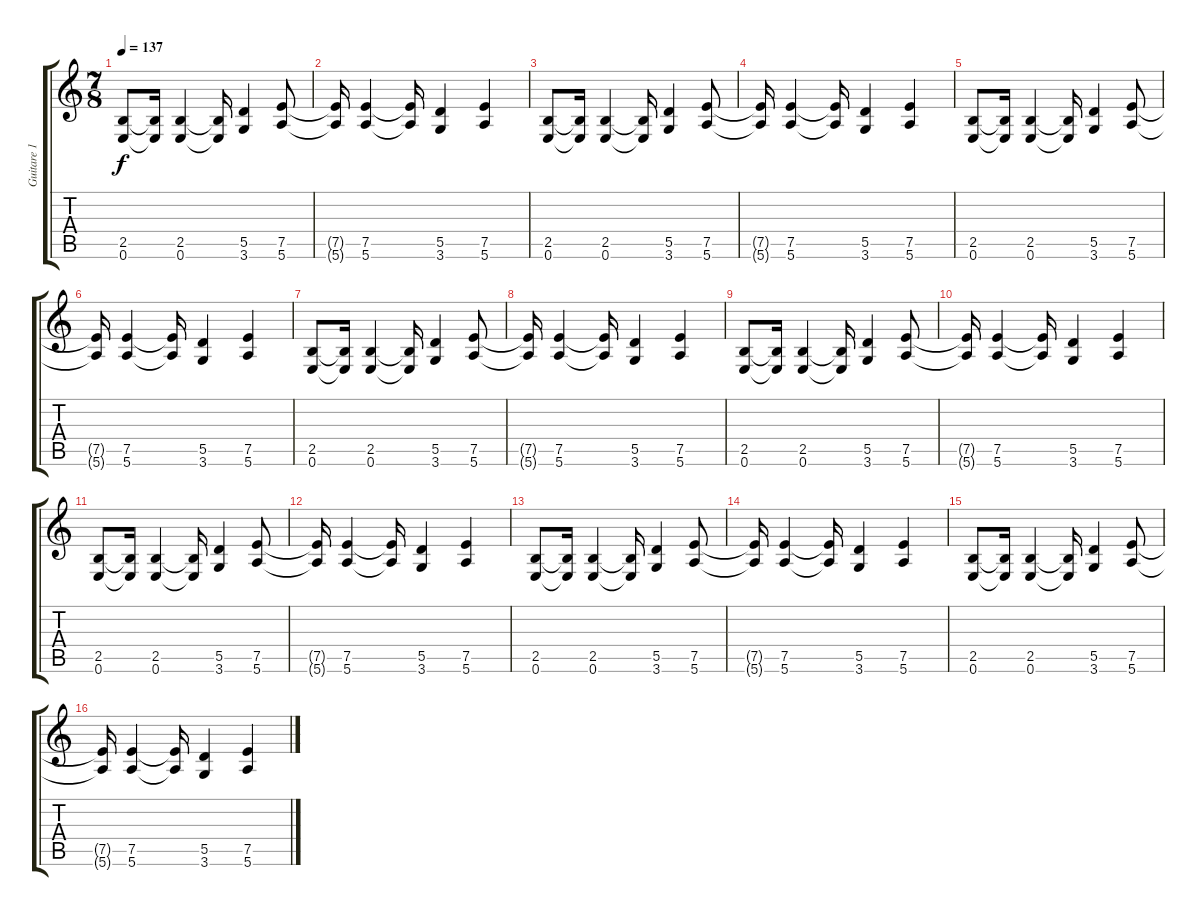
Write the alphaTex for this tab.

\track ("Guitare 1" "Guitare 1") {instrument overdrivenguitar}
\staff {score tabs}
\tuning (E4 B3 G3 D3 A2 E2) {hide}
\ts (7 8)
\tempo 137
\clef g2
\ks c
(2.5 0.6).8{dy f} (2.5{t} 0.6{t}).16 (2.5 0.6).4 (2.5{t} 0.6{t}).16 (5.5 3.6).4 (7.5 5.6).8 |
(7.5{t} 5.6{t}).16 (7.5 5.6).4 (7.5{t} 5.6{t}).16 (5.5 3.6).4 (7.5 5.6).4 |
(2.5 0.6).8 (2.5{t} 0.6{t}).16 (2.5 0.6).4 (2.5{t} 0.6{t}).16 (5.5 3.6).4 (7.5 5.6).8 |
(7.5{t} 5.6{t}).16 (7.5 5.6).4 (7.5{t} 5.6{t}).16 (5.5 3.6).4 (7.5 5.6).4 |
(2.5 0.6).8 (2.5{t} 0.6{t}).16 (2.5 0.6).4 (2.5{t} 0.6{t}).16 (5.5 3.6).4 (7.5 5.6).8 |
(7.5{t} 5.6{t}).16 (7.5 5.6).4 (7.5{t} 5.6{t}).16 (5.5 3.6).4 (7.5 5.6).4 |
(2.5 0.6).8 (2.5{t} 0.6{t}).16 (2.5 0.6).4 (2.5{t} 0.6{t}).16 (5.5 3.6).4 (7.5 5.6).8 |
(7.5{t} 5.6{t}).16 (7.5 5.6).4 (7.5{t} 5.6{t}).16 (5.5 3.6).4 (7.5 5.6).4 |
(2.5 0.6).8 (2.5{t} 0.6{t}).16 (2.5 0.6).4 (2.5{t} 0.6{t}).16 (5.5 3.6).4 (7.5 5.6).8 |
(7.5{t} 5.6{t}).16 (7.5 5.6).4 (7.5{t} 5.6{t}).16 (5.5 3.6).4 (7.5 5.6).4 |
(2.5 0.6).8 (2.5{t} 0.6{t}).16 (2.5 0.6).4 (2.5{t} 0.6{t}).16 (5.5 3.6).4 (7.5 5.6).8 |
(7.5{t} 5.6{t}).16 (7.5 5.6).4 (7.5{t} 5.6{t}).16 (5.5 3.6).4 (7.5 5.6).4 |
(2.5 0.6).8 (2.5{t} 0.6{t}).16 (2.5 0.6).4 (2.5{t} 0.6{t}).16 (5.5 3.6).4 (7.5 5.6).8 |
(7.5{t} 5.6{t}).16 (7.5 5.6).4 (7.5{t} 5.6{t}).16 (5.5 3.6).4 (7.5 5.6).4 |
(2.5 0.6).8 (2.5{t} 0.6{t}).16 (2.5 0.6).4 (2.5{t} 0.6{t}).16 (5.5 3.6).4 (7.5 5.6).8 |
(7.5{t} 5.6{t}).16 (7.5 5.6).4 (7.5{t} 5.6{t}).16 (5.5 3.6).4 (7.5 5.6).4
